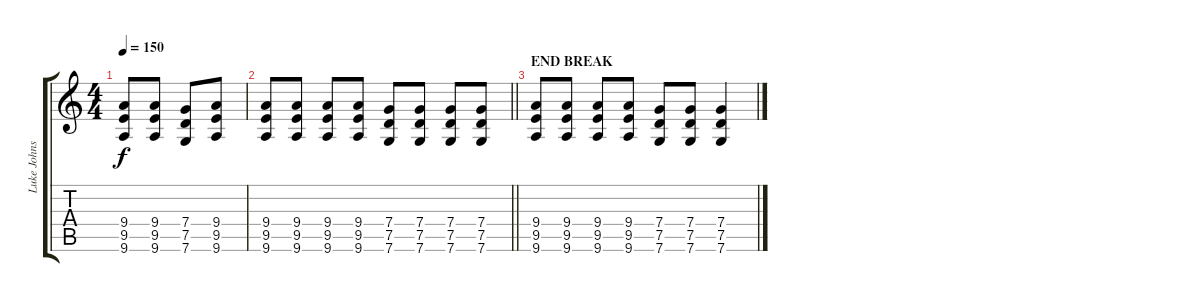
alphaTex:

\track ("Luke Johnstone" "Luke Johns") {instrument overdrivenguitar}
\staff {score tabs}
\tuning (D4 A3 F3 C3 G2 C2) {hide}
\ts (4 4)
\tempo 150
\clef g2
\ks c
(9.4 9.5 9.6).8{dy f} (9.4 9.5 9.6).8 (7.4 7.5 7.6).8 (9.4 9.5 9.6).8 |
\barLineRight lightlight
(9.4 9.5 9.6).8 (9.4 9.5 9.6).8 (9.4 9.5 9.6).8 (9.4 9.5 9.6).8 (7.4 7.5 7.6).8 (7.4 7.5 7.6).8 (7.4 7.5 7.6).8 (7.4 7.5 7.6).8 |
\section ("" "END BREAK")
(9.4 9.5 9.6).8 (9.4 9.5 9.6).8 (9.4 9.5 9.6).8 (9.4 9.5 9.6).8 (7.4 7.5 7.6).8 (7.4 7.5 7.6).8 (7.4 7.5 7.6).4
